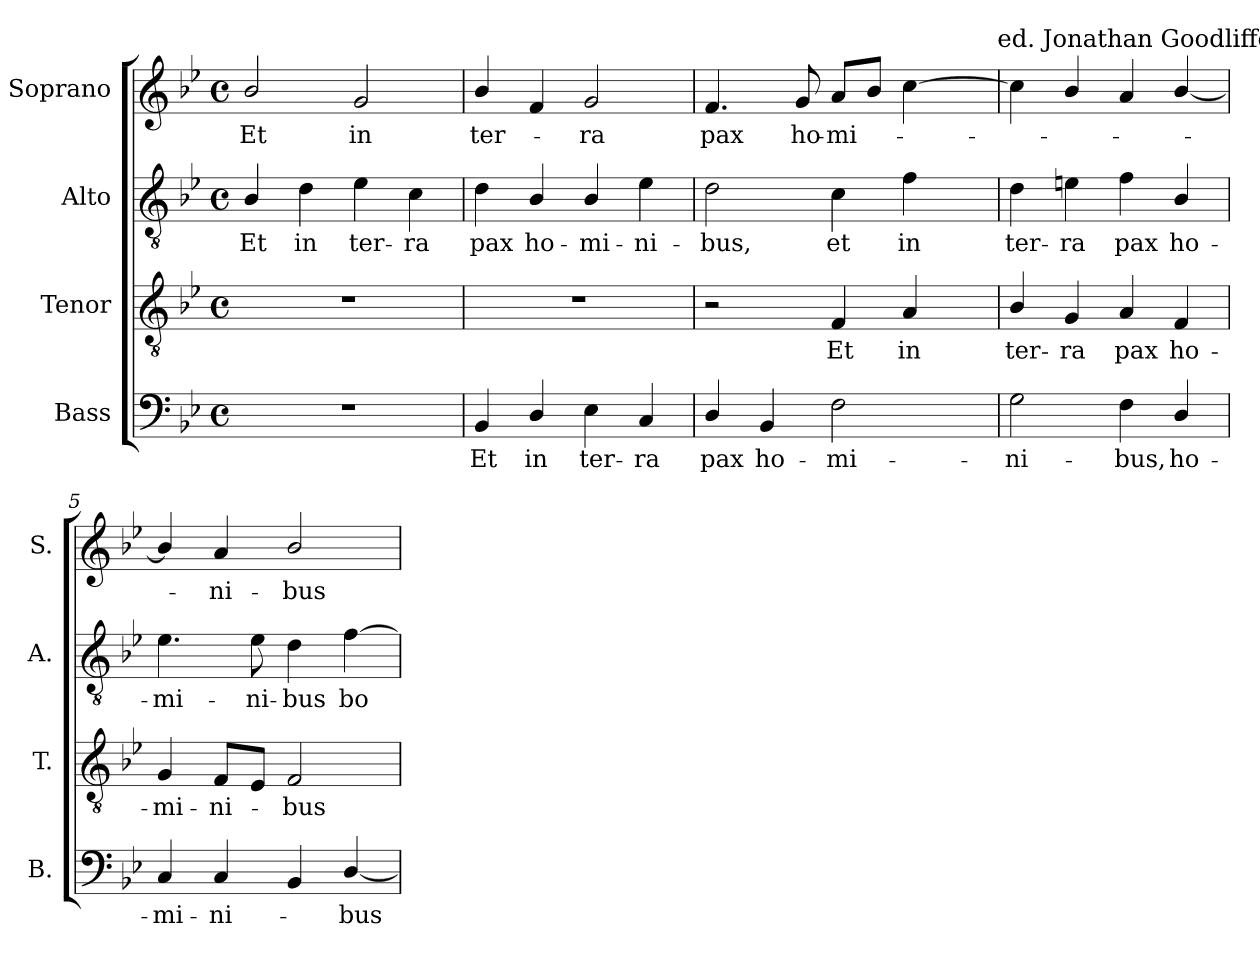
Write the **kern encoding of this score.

**kern	**text	**kern	**text	**kern	**text	**kern	**text
*part4	*part4	*part3	*part3	*part2	*part2	*part1	*part1
*staff4	*staff4	*staff3	*staff3	*staff2	*staff2	*staff1	*staff1
*I"Bass	*	*I"Tenor	*	*I"Alto	*	*I"Soprano	*
*I'B.	*	*I'T.	*	*I'A.	*	*I'S.	*
!!LO:PB:g=z
*clefF4	*	*clefGv2	*	*clefGv2	*	*clefG2	*
*	*	*ITrd7c12	*	*ITrd7c12	*	*	*
*k[b-e-]	*	*k[b-e-]	*	*k[b-e-]	*	*k[b-e-]	*
*B-:	*	*B-:	*	*B-:	*	*B-:	*
*M4/4	*	*M4/4	*	*M4/4	*	*M4/4	*
*met(c)	*	*met(c)	*	*met(c)	*	*met(c)	*
=1	=1	=1	=1	=1	=1	=1	=1
!	!	!	!	!	!LO:LY:b:color=#000000	!	!
!	!	!	!	!	!	!	!LO:LY:b:color=#000000
1r	.	1r	.	4BB-i/	Et	2b-i/	Et
!	!	!	!	!	!LO:LY:b:color=#000000	!	!
.	.	.	.	4Di\	in	.	.
!	!	!	!	!	!LO:LY:b:color=#000000	!	!
!	!	!	!	!	!	!	!LO:LY:b:color=#000000
.	.	.	.	4E-i\	ter-	2gi/	in
!	!	!	!	!	!LO:LY:b:color=#000000	!	!
.	.	.	.	4Ci\	-ra	.	.
=2	=2	=2	=2	=2	=2	=2	=2
!	!LO:LY:b:color=#000000	!	!	!	!	!	!
!	!	!	!	!	!LO:LY:b:color=#000000	!	!
!	!	!	!	!	!	!	!LO:LY:b:color=#000000
4BB-i/	Et	1r	.	4Di\	pax	4b-i/	ter-
!	!LO:LY:b:color=#000000	!	!	!	!	!	!
!	!	!	!	!	!LO:LY:b:color=#000000	!	!
4Di/	in	.	.	4BB-i/	ho-	4fi/	.
!	!LO:LY:b:color=#000000	!	!	!	!	!	!
!	!	!	!	!	!LO:LY:b:color=#000000	!	!
!	!	!	!	!	!	!	!LO:LY:b:color=#000000
4E-i\	ter-	.	.	4BB-i/	-mi-	2gi/	-ra
!	!LO:LY:b:color=#000000	!	!	!	!	!	!
!	!	!	!	!	!LO:LY:b:color=#000000	!	!
4Ci/	-ra	.	.	4E-i\	-ni-	.	.
=3	=3	=3	=3	=3	=3	=3	=3
!	!LO:LY:b:color=#000000	!	!	!	!	!	!
!	!	!	!	!	!LO:LY:b:color=#000000	!	!
!	!	!	!	!	!	!	!LO:LY:b:color=#000000
*	*	*	*	*	*	*^	*
4Di/	pax	2r	.	2Di\	-bus,	4.fi/	2ryy	pax
!	!LO:LY:b:color=#000000	!	!	!	!	!	!	!
4BB-i/	ho-	.	.	.	.	.	.	.
!	!	!	!	!	!	!	!	!LO:LY:b:color=#000000
.	.	.	.	.	.	8gi/	.	ho-
!	!LO:LY:b:color=#000000	!	!	!	!	!	!	!
!	!	!	!LO:LY:b:color=#000000	!	!	!	!	!
!	!	!	!	!	!LO:LY:b:color=#000000	!	!	!
!	!	!	!	!	!	!	!	!LO:LY:b:color=#000000
2Fi\	-mi-	4FFi/	Et	4Ci\	et	8ai/L	4ryy	-mi-
.	.	.	.	.	.	8b-i/J	.	.
!	!	!	!LO:LY:b:color=#000000	!	!	!	!	!
!	!	!	!	!	!LO:LY:b:color=#000000	!	!	!
.	.	4AAi/	in	4Fi\	in	[4cci\	8ryy	.
.	.	.	.	.	.	.	16ryy	.
.	.	.	.	.	.	.	32ryy	.
.	.	.	.	.	.	.	64ryy	.
.	.	.	.	.	.	.	128...ryy	.
!	!	!	!	!	!	!	!LO:TX:a:t=ed. Jonathan Goodliffe, with emendations by Mick Swithinbank	!
.	.	.	.	.	.	.	1024ryy	.
*	*	*	*	*	*	*v	*v	*
=4	=4	=4	=4	=4	=4	=4	=4
*	*	*	*	*	*	*^	*
!	!LO:LY:b:color=#000000	!	!	!	!	!	!	!
*	*	*	*	*	*	*v	*v	*
*	*	*	*	*	*	*^	*
!	!	!	!LO:LY:b:color=#000000	!	!	!	!	!
*	*	*	*	*	*	*v	*v	*
*	*	*	*	*	*	*^	*
!	!	!	!	!	!LO:LY:b:color=#000000	!	!	!
*	*	*	*	*	*	*v	*v	*
2Gi\	-ni-	4BB-i/	ter-	4Di\	ter-	4cci\]	.
!	!	!	!LO:LY:b:color=#000000	!	!	!	!
!	!	!	!	!	!LO:LY:b:color=#000000	!	!
.	.	4GGi/	-ra	4Eni\	-ra	4b-i/	.
!	!LO:LY:b:color=#000000	!	!	!	!	!	!
!	!	!	!LO:LY:b:color=#000000	!	!	!	!
!	!	!	!	!	!LO:LY:b:color=#000000	!	!
4Fi\	-bus,	4AAi/	pax	4Fi\	pax	4ai/	.
!	!LO:LY:b:color=#000000	!	!	!	!	!	!
!	!	!	!LO:LY:b:color=#000000	!	!	!	!
!	!	!	!	!	!LO:LY:b:color=#000000	!	!
4Di/	ho-	4FFi/	ho-	4BB-i/	ho-	[4b-i/	.
=5	=5	=5	=5	=5	=5	=5	=5
!	!LO:LY:b:color=#000000	!	!	!	!	!	!
!	!	!	!LO:LY:b:color=#000000	!	!	!	!
!	!	!	!	!	!LO:LY:b:color=#000000	!	!
4Ci/	-mi-	4GGi/	-mi-	4.E-i\	-mi-	4b-i/]	.
!	!LO:LY:b:color=#000000	!	!	!	!	!	!
!	!	!	!LO:LY:b:color=#000000	!	!	!	!
!	!	!	!	!	!	!	!LO:LY:b:color=#000000
4Ci/	-ni-	8FFi/L	-ni-	.	.	4ai/	-ni-
!	!	!	!	!	!LO:LY:b:color=#000000	!	!
.	.	8EE-i/J	.	8E-i\	-ni-	.	.
!	!	!	!LO:LY:b:color=#000000	!	!	!	!
!	!	!	!	!	!LO:LY:b:color=#000000	!	!
!	!	!	!	!	!	!	!LO:LY:b:color=#000000
4BB-i/	.	2FFi/	-bus	4Di\	-bus	2b-i/	-bus
!	!LO:LY:b:color=#000000	!	!	!	!	!	!
!	!	!	!	!	!LO:LY:b:color=#000000	!	!
[4Di/	-bus	.	.	[4Fi\	bo-	.	.
=	=	=	=	=	=	=	=
*-	*-	*-	*-	*-	*-	*-	*-
